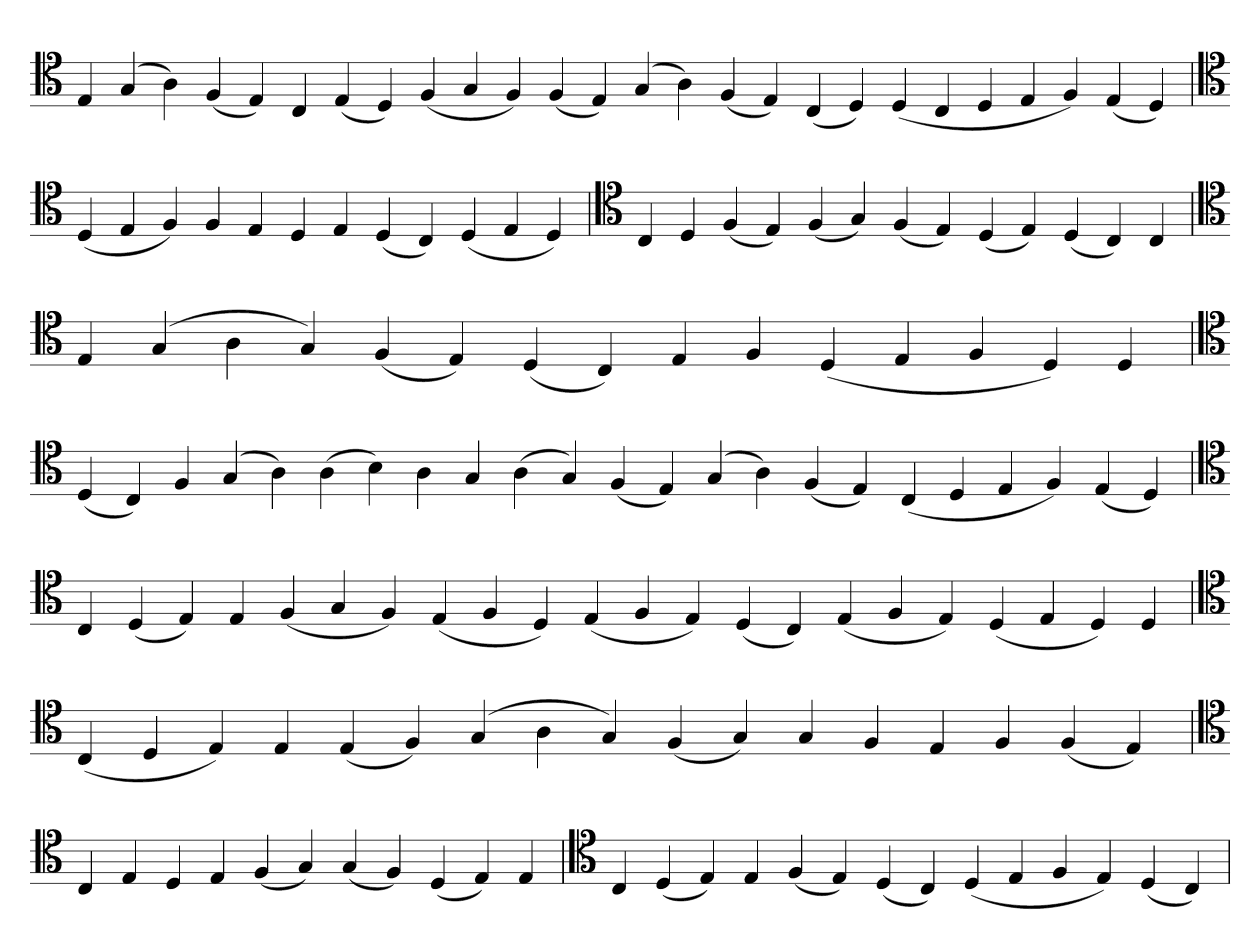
**kern
*part1
*staff1
*clefC4
=
4E
(4G
4A)
(4F
4E)
4C
(4E
4D)
(4F
4G
4F)
(4F
4E)
(4G
4A)
(4F
4E)
(4C
4D)
(4D
4C
4D
4E
4F)
(4E
4D)
=
*clefC4
(4D
4E
4F)
4F
4E
4D
4E
(4D
4C)
(4D
4E
4D)
=`
*clefC4
4C
4D
(4F
4E)
(4F
4G)
(4F
4E)
(4D
4E)
(4D
4C)
4C
=`
*clefC4
4E
(4G
4A
4G)
(4F
4E)
(4D
4C)
4E
4F
(4D
4E
4F
4D)
4D
=
*clefC4
(4D
4C)
4F
(4G
4A)
(4A
4B)
4A
4G
(4A
4G)
(4F
4E)
(4G
4A)
(4F
4E)
(4C
4D
4E
4F)
(4E
4D)
='
*clefC4
4C
(4D
4E)
4E
(4F
4G
4F)
(4E
4F
4D)
(4E
4F
4E)
(4D
4C)
(4E
4F
4E)
(4D
4E
4D)
4D
=
*clefC4
(4C
4D
4E)
4E
(4E
4F)
(4G
4A
4G)
(4F
4G)
4G
4F
4E
4F
(4F
4E)
=`
*clefC4
4C
4E
4D
4E
(4F
4G)
(4G
4F)
(4D
4E)
4E
='
*clefC4
4C
(4D
4E)
4E
(4F
4E)
(4D
4C)
(4D
4E
4F
4E)
(4D
4C)
=`
*-
